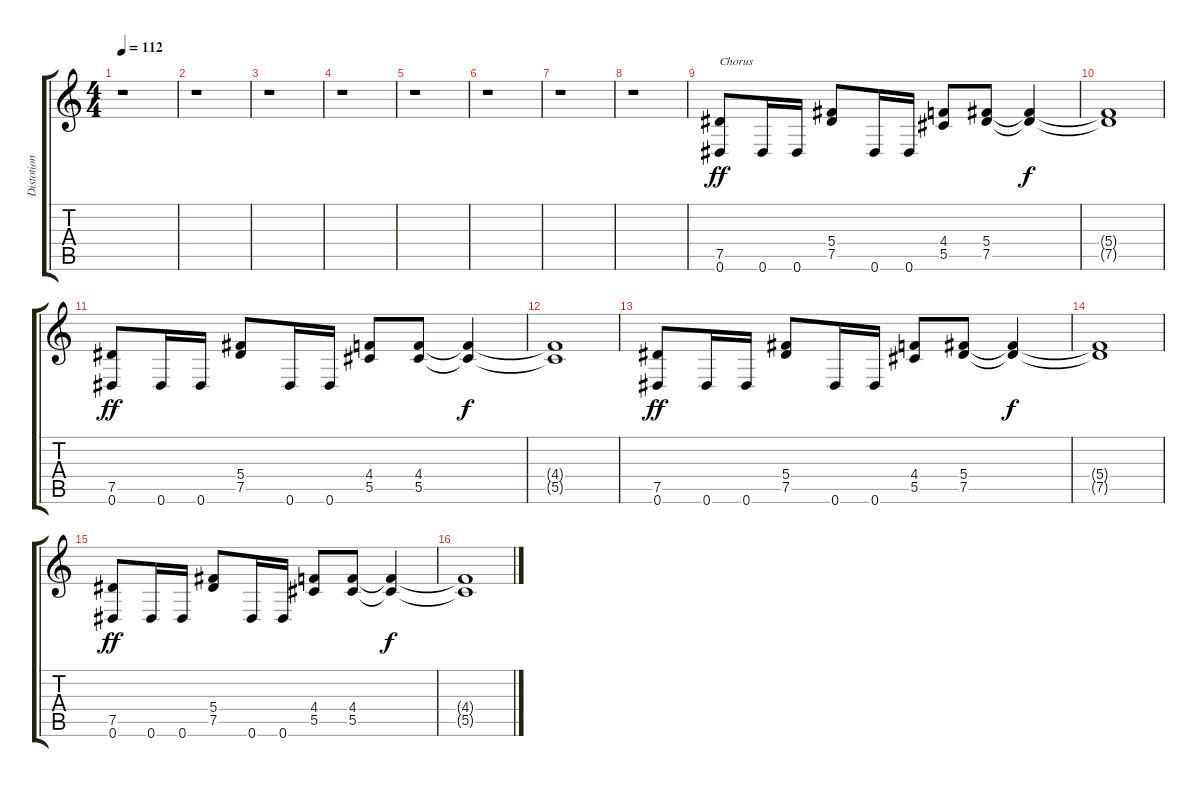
\track ("Distotion Guitar I" "Distotion ") {instrument distortionguitar}
\staff {score tabs}
\tuning (Eb4 Bb3 Gb3 Db3 Ab2 Eb2) {hide}
\ts (4 4)
\tempo 112
\clef g2
\ks c
r.1{dy ff} |
r.1 |
r.1 |
r.1 |
r.1 |
r.1 |
r.1 |
r.1 |
(7.5 0.6).8{txt "Chorus"} 0.6.16 0.6.16 (5.4 7.5).8 0.6.16 0.6.16 (4.4 5.5).8 (5.4 7.5).8 (5.4{t} 7.5{t}).4{dy f} |
(5.4{t} 7.5{t}).1 |
(7.5 0.6).8{dy ff} 0.6.16 0.6.16 (5.4 7.5).8 0.6.16 0.6.16 (4.4 5.5).8 (4.4 5.5).8 (4.4{t} 5.5{t}).4{dy f} |
(4.4{t} 5.5{t}).1 |
(7.5 0.6).8{dy ff} 0.6.16 0.6.16 (5.4 7.5).8 0.6.16 0.6.16 (4.4 5.5).8 (5.4 7.5).8 (5.4{t} 7.5{t}).4{dy f} |
(5.4{t} 7.5{t}).1 |
(7.5 0.6).8{dy ff} 0.6.16 0.6.16 (5.4 7.5).8 0.6.16 0.6.16 (4.4 5.5).8 (4.4 5.5).8 (4.4{t} 5.5{t}).4{dy f} |
(4.4{t} 5.5{t}).1
